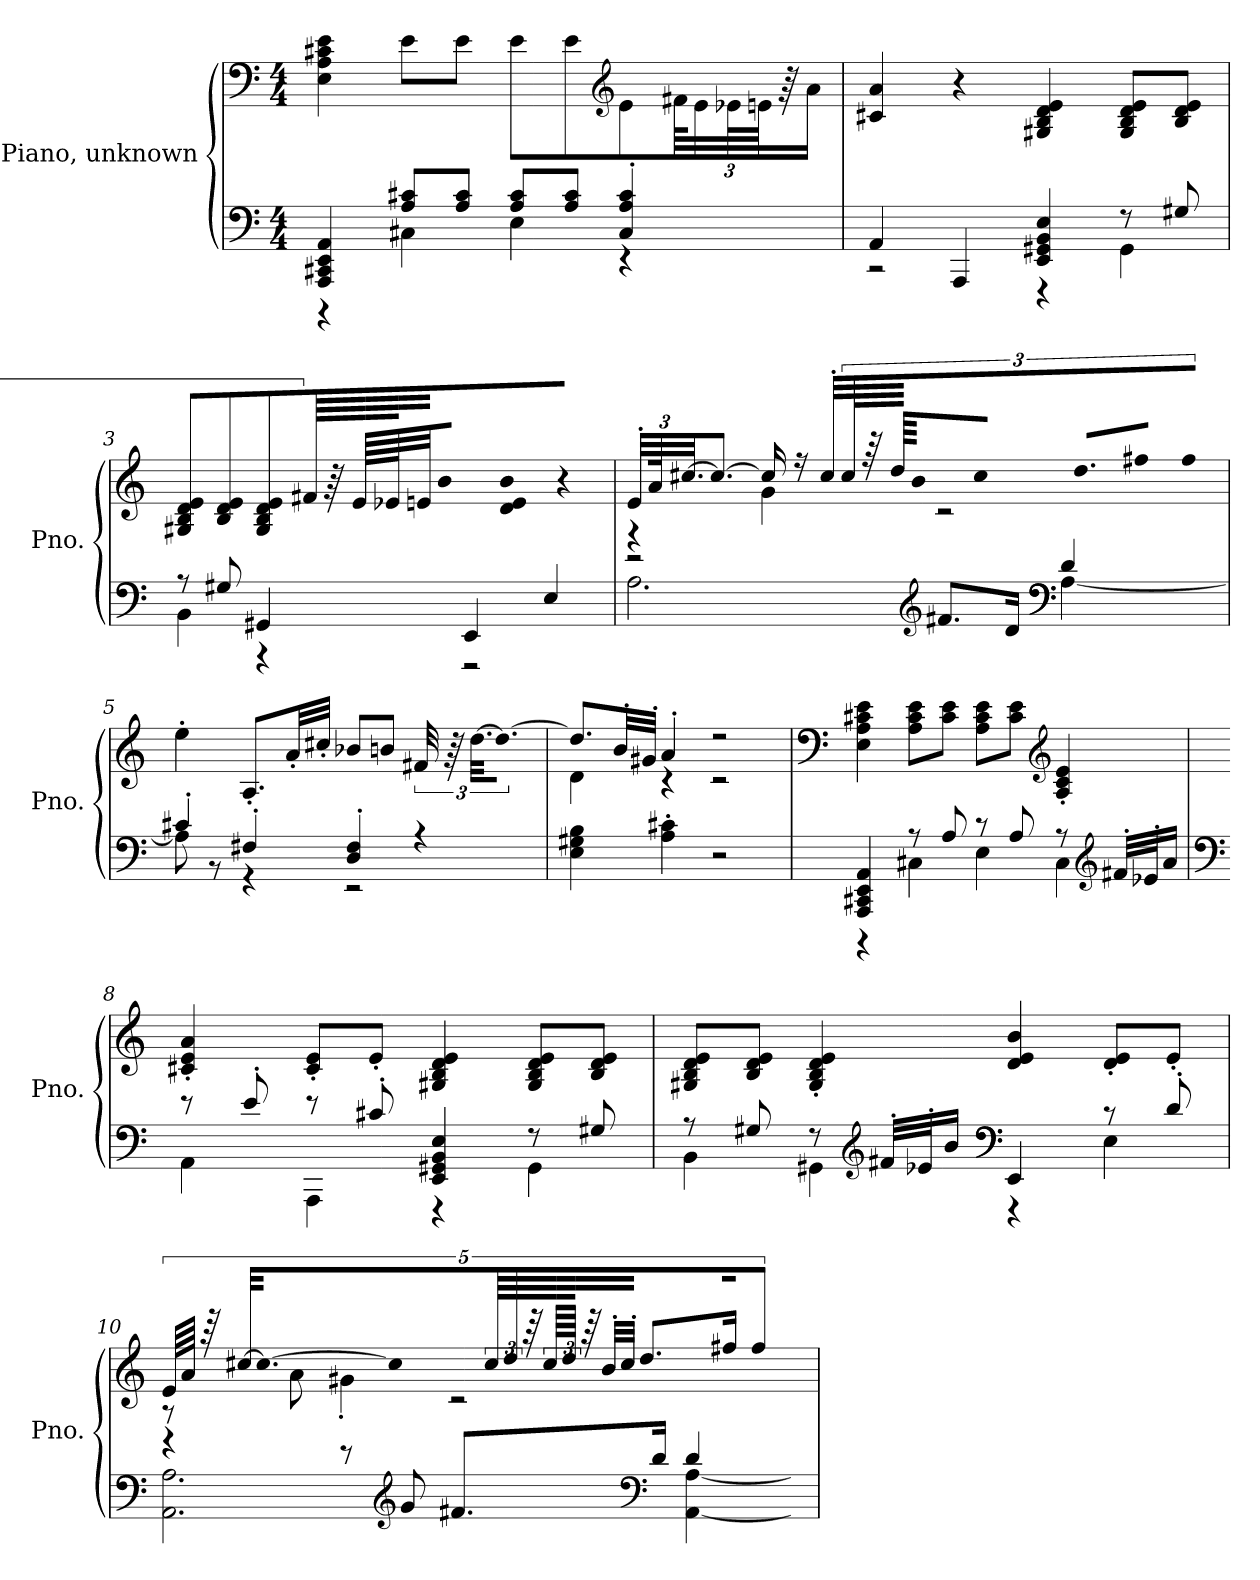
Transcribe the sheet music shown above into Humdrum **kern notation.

**kern	**kern
*part1	*part1
*staff2	*staff1
*I"Piano, unknown	*
*I'Pno.	*
*clefF4	*clefF4
*k[]	*k[]
*M4/4	*M4/4
*MM120	*MM120
=1	=1
*^	*
4AAA/ 4CC#X/ 4EE/ 4AA/	4r	4E\ 4A\ 4c#X\ 4e\
8A/ 8c#X/L	4C#X\	8e\L
8A/ 8c#/J	.	8e\J
8A/ 8c#/L	4E\	8e\L
8A/ 8c#/J	.	8e\
*	*	*clefG2
4C#/' 4A/' 4c#/'	4r	8e\
*	*	*Xbrackettup
.	.	96f#X\KLL
.	.	48e\
*	*	*brackettup
.	.	96e-X\L
.	.	96en\JJJJ
.	.	96r
.	.	16a/
=2	=2	=2
4AA/	2r	4c#X/ 4a/
4AAA/	.	4r
4EE/ 4GG#X/ 4BB/ 4E/	4r	4G#X/ 4B/ 4d/ 4e/
8r	4GG#\	8G#/ 8B/ 8d/ 8e/L
8G#X/	.	8B/ 8d/ 8e/J
!!LO:LB:g=z
=3	=3	=3
8r	4BB\	8G#X/ 8B/ 8d/ 8e/L
8G#X/	.	8B/ 8d/ 8e/
4GG#X/	4r	8G#/ 8B/ 8d/ 8e/
.	.	96f#X/Jkkk
.	.	96r
.	.	96e/LLLL
*	*	*Xbrackettup
.	.	96e-X/J
.	.	48en/J
.	.	16b/JJ
4EE/	2r	4d/ 4e/ 4b/
4E/	.	4r
=4	=4	=4
*	*	*^
2r	2.A\	48e'/LLL	4r
.	.	96a/K	.
.	.	[48.cc#X/JJ	.
.	.	8.cc#/J_	.
.	.	16cc#/]	4g\
.	.	16r	.
.	.	32cc#'/LLL	.
*	*	*brackettup	*
.	.	96cc#/JJJk	.
.	.	96r	.
.	.	96dd/KLLL	.
.	.	32b/	.
.	.	32cc#/JJJ	.
*clefG2	*	*	*
8.f#X/L	.	8.dd/L	2r
16d/Jk	.	16ff#X/Jk	.
*clefF4	*	*	*
4d/	[4A\	4ff#/	.
*	*	*v	*v
!!LO:LB:g=z
=5	=5	=5
4c#X'/	8A\]	4ee'\
.	8r	.
4F#X'/	4r	8.A'/L
.	.	32a'/LL
.	.	32cc#X'/JJJ
4D/' 4F#/'	2r	8b-X/L
.	.	8bn/J
4r	.	48f#X/
.	.	96r
.	.	[48.dd\KKL
.	.	8.dd\J_
*v	*v	*
=6	=6
*	*^
4E\ 4G#X\ 4B\	8.dd/L]	4d\
.	32b'/LL	.
.	32g#X'/JJJ	.
4A\' 4c#X\'	4a'/	4r
2r	2r	2r
*	*v	*v
=7	=7
*	*clefF4
*^	*
4AAA/ 4CC#X/ 4EE/ 4AA/	4r	4E\ 4A\ 4c#X\ 4e\
8r	4C#X\	8A\ 8c#\ 8e\L
8A/	.	8c#\ 8e\J
8r	4E\	8A\ 8c#\ 8e\L
8A/	.	8c#\ 8e\J
*	*	*clefG2
8r	4C#\	4A/' 4c#/' 4e/'
*clefG2	*	*
32f#X'/LLL	.	.
32e-X'/J	.	.
16a/JJ	.	.
!!LO:LB:g=z
=8	=8	=8
*clefF4	*	*
8r	4AA\	4c#X/' 4e/' 4a/'
8e'/	.	.
8r	4AAA\	8c#/' 8e/'L
8c#X'/	.	8e'/J
4EE/ 4GG#X/ 4BB/ 4E/	4r	4G#X/ 4B/ 4d/ 4e/
8r	4GG#\	8G#/ 8B/ 8d/ 8e/L
8G#X/	.	8B/ 8d/ 8e/J
=9	=9	=9
8r	4BB\	8G#X/ 8B/ 8d/ 8e/L
8G#X/	.	8B/ 8d/ 8e/J
8r	4GG#X\	4G#/' 4B/' 4d/' 4e/'
*clefG2	*	*
32f#X'/LLL	.	.
32e-X'/J	.	.
16b/JJ	.	.
*clefF4	*	*
4EE/	4r	4d/ 4e/ 4b/
8r	4E\	8d/' 8e/'L
8d'/	.	8e'/J
!!LO:LB:g=z
=10	=10	=10
*	*	*^
4r	2.AA\ 2.A\	80e/LLLL	8r
.	.	80a/JJJJ	.
.	.	80r	.
.	.	[40cc#X/KKL	.
.	.	8.cc#/_	.
.	.	.	8a\
8r	.	8cc#/]	4g#X'\
*clefG2	*	*	*
8g/	.	96cc#/LLL	.
.	.	96dd/JJJJ	.
.	.	96r	.
.	.	96cc#/LLLL	.
.	.	96dd/JJJJ	.
.	.	96r	.
.	.	32b'/LLL	.
.	.	32cc#'/JJJ	.
8.f#X/L	.	8.dd/L	2r
*clefF4	*	*	*
16d/Jk	.	16ff#X/Jk	.
4d/	[4AA\ [4A\	4ff#/	.
*v	*v	*	*
*	*v	*v
=	=
*-	*-
